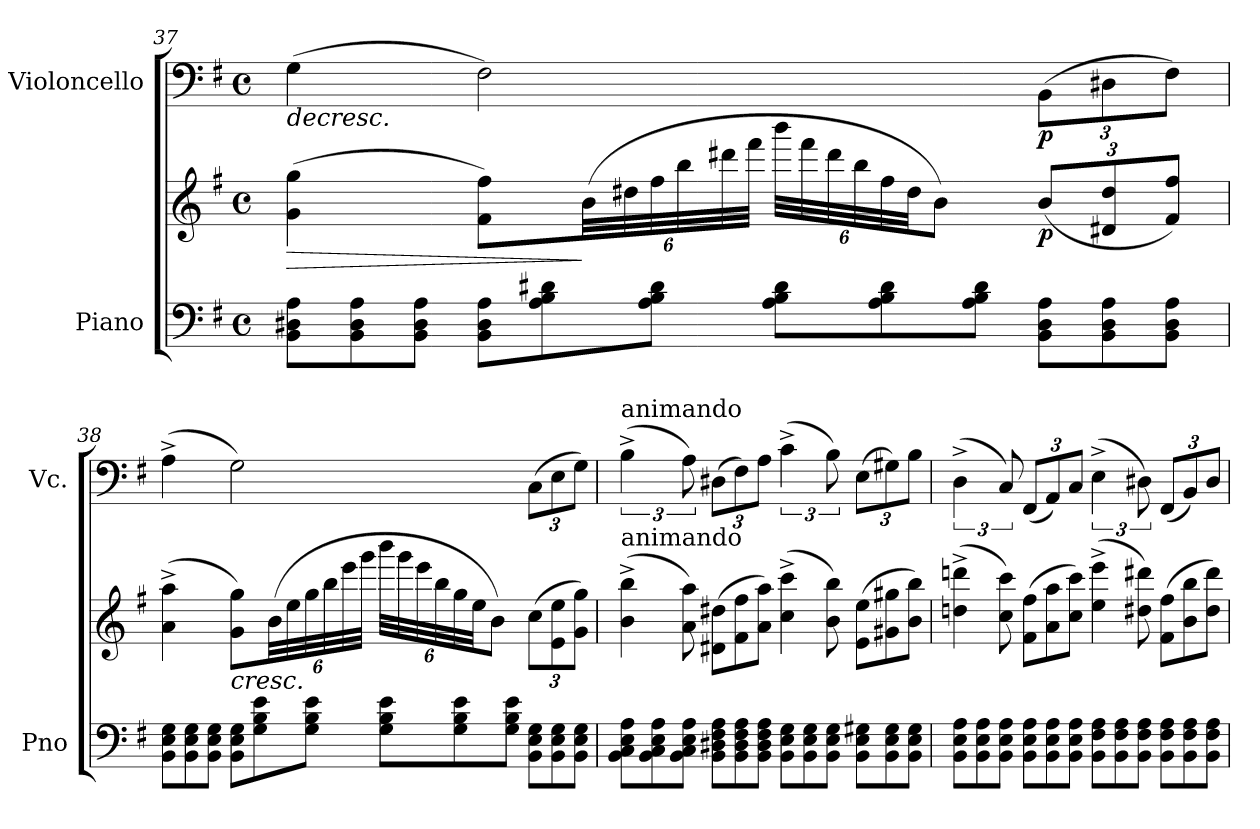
**kern	**kern	**dynam	**kern	**dynam
*part2	*part2	*part2	*part1	*part1
*staff3	*staff2	*staff2/3	*staff1	*staff1
*I"Piano	*	*	*I"Violoncello	*
*I'Pno	*	*	*I'Vc.	*
!!LO:LB:g=z
*clefF4	*clefG2	*	*clefF4	*
*k[f#]	*k[f#]	*	*k[f#]	*
*M4/4	*M4/4	*	*M4/4	*
*met(c)	*met(c)	*	*met(c)	*
*Xtuplet	*	*	*	*
=37	=37	=37	=37	=37
!	!	!LO:HP:b	!	!LO:HP:b
12BB\ 12D#X\ 12A\L	(>4g\ 4gg\	>	(>4G\	>
12BB\ 12D#\ 12A\	.	.	.	.
12BB\ 12D#\ 12A\J	.	.	.	.
12BB\ 12D#\ 12A\L	8f#\ 8ff#\L)	.	2F#\)	.
12A\ 12B\ 12d#X\	.	.	.	.
*	*Xbrackettup	*	*	*
.	(>48b\LL	]	.	.
.	48dd#X\	.	.	.
12A\ 12B\ 12d#\J	48ff#\	.	.	.
.	48bb\	.	.	.
.	48ddd#X\	.	.	.
.	48fff#\JJJ	.	.	.
12A\ 12B\ 12d#\L	48bbb\LLL	.	.	.
.	48fff#\	.	.	.
.	48ddd#\	.	.	.
.	48bb\	.	.	.
12A\ 12B\ 12d#\	48ff#\	.	.	.
.	48dd#\JJ	.	.	.
.	8b\J)	.	.	.
12A\ 12B\ 12d#\J	.	.	.	.
*	*	*	*Xbrackettup	*
!	!	!LO:DY:b	!	!LO:DY:b
12BB\ 12D#\ 12A\L	(<12b/L	p	(>12BB\L	p
12BB\ 12D#\ 12A\	12d#X/ 12dd#/	.	12D#X\	.
!	!	!	!	!LO:DY:b
12BB\ 12D#\ 12A\J	12f#/ 12ff#/J)	.	12F#\J)	other-dynamics
.	.	.	.	]
=38	=38	=38	=38	=38
12BB\ 12E\ 12G\L	(>4a\^ 4aa\^	.	(>4A^\	.
12BB\ 12E\ 12G\	.	.	.	.
12BB\ 12E\ 12G\J	.	.	.	.
!	!LO:TX:b:i:t=cresc.	!	!	!
12BB\ 12E\ 12G\L	8g\ 8gg\L)	.	2G\)	.
12G\ 12B\ 12e\	.	.	.	.
.	(>48b\LL	.	.	.
.	48ee\	.	.	.
12G\ 12B\ 12e\J	48gg\	.	.	.
.	48bb\	.	.	.
.	48eee\	.	.	.
.	48ggg\JJJ	.	.	.
12G\ 12B\ 12e\L	48bbb\LLL	.	.	.
.	48ggg\	.	.	.
.	48eee\	.	.	.
.	48bb\	.	.	.
12G\ 12B\ 12e\	48gg\	.	.	.
.	48ee\JJ	.	.	.
.	8b\J)	.	.	.
12G\ 12B\ 12e\J	.	.	.	.
12BB\ 12E\ 12G\L	(>12cc\L	.	(>12C\L	.
12BB\ 12E\ 12G\	12e\ 12ee\	.	12E\	.
12BB\ 12E\ 12G\J	12g\ 12gg\J)	.	12G\J)	.
!!LO:PB:g=z
=39	=39	=39	=39	=39
*	*Xtuplet	*	*brackettup	*
!	!	!	!LO:TX:a:t=animando	!
!	!LO:TX:a:t=animando	!	!	!
12BB\ 12C\ 12E\ 12A\L	(>6b\^ 6bb\^	.	(>6B^\	.
12BB\ 12C\ 12E\ 12A\	.	.	.	.
12BB\ 12C\ 12E\ 12A\J	12a\ 12aa\)	.	12A\)	.
*	*	*	*Xbrackettup	*
12BB\ 12D#X\ 12F#\ 12A\L	(>12d#X\ 12dd#X\L	.	(>12D#X\L	.
12BB\ 12D#\ 12F#\ 12A\	12f#\ 12ff#\	.	12F#\)	.
12BB\ 12D#\ 12F#\ 12A\J	12a\ 12aa\J)	.	12A\J	.
*	*	*	*brackettup	*
12BB\ 12E\ 12G\L	(>6cc\^ 6ccc\^	.	(>6c^\	.
12BB\ 12E\ 12G\	.	.	.	.
12BB\ 12E\ 12G\J	12b\ 12bb\)	.	12B\)	.
*	*	*	*Xbrackettup	*
12BB\ 12E\ 12G#X\L	(>12e\ 12ee\L	.	(>12E\L	.
12BB\ 12E\ 12G#\	12g#X\ 12gg#X\	.	12G#X\)	.
12BB\ 12E\ 12G#\J	12b\ 12bb\J)	.	12B\J	.
=40	=40	=40	=40	=40
*	*	*	*brackettup	*
12BB\ 12E\ 12A\L	(>6ddn\^ 6dddn\^	.	(>6D^\	.
12BB\ 12E\ 12A\	.	.	.	.
12BB\ 12E\ 12A\J	12cc\ 12ccc\)	.	12C/)	.
*	*	*	*Xbrackettup	*
12BB\ 12E\ 12A\L	(>12f#\ 12ff#\L	.	(<12FF#/L	.
12BB\ 12E\ 12A\	12a\ 12aa\	.	12AA/)	.
12BB\ 12E\ 12A\J	12cc\ 12ccc\J)	.	12C/J	.
*	*	*	*brackettup	*
12BB\ 12F#\ 12A\L	(>6ee\^ 6eee\^	.	(>6E^\	.
12BB\ 12F#\ 12A\	.	.	.	.
12BB\ 12F#\ 12A\J	12dd#X\ 12ddd#X\)	.	12D#X\)	.
*	*	*	*Xbrackettup	*
12BB\ 12F#\ 12A\L	(>12f#\ 12ff#\L	.	(<12FF#/L	.
12BB\ 12F#\ 12A\	12b\ 12bb\	.	12BB/)	.
12BB\ 12F#\ 12A\J	12dd#\ 12ddd#\J)	.	12D#/J	.
=	=	=	=	=
*-	*-	*-	*-	*-
